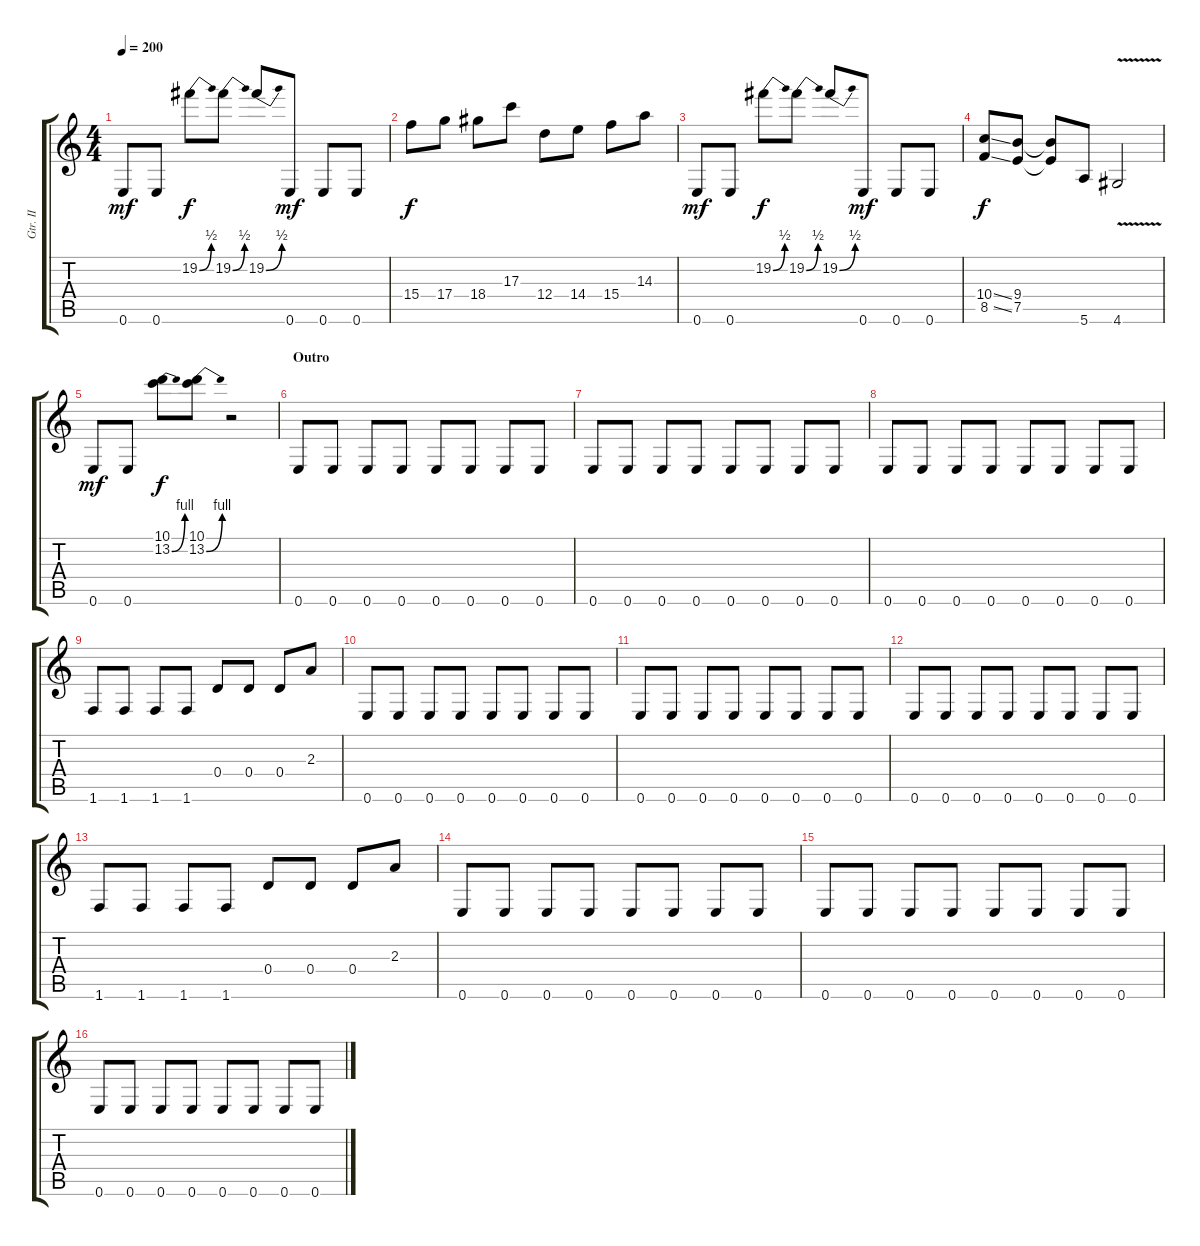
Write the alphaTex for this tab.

\track ("Gtr. II" "Gtr. II") {instrument distortionguitar}
\staff {score tabs}
\tuning (E4 B3 G3 D3 A2 E2) {hide}
\ts (4 4)
\tempo 200
\clef g2
\ks c
0.6.8{dy mf} 0.6.8 19.2{be (bend 0 0 60 2)}.8{dy f} 19.2{be (bend 0 0 60 2)}.8 19.2{be (bend 0 0 60 2)}.8 0.6.8{dy mf} 0.6.8 0.6.8 |
15.4.8{dy f} 17.4.8 18.4.8 17.3.8 12.4.8 14.4.8 15.4.8 14.3.8 |
0.6.8{dy mf} 0.6.8 19.2{be (bend 0 0 60 2)}.8{dy f} 19.2{be (bend 0 0 60 2)}.8 19.2{be (bend 0 0 60 2)}.8 0.6.8{dy mf} 0.6.8 0.6.8 |
(10.4{ss} 8.5{ss}).8{dy f} (9.4 7.5).8 (9.4{t} 7.5{t}).8 5.6.8 4.6{v}.2 |
0.6.8{dy mf} 0.6.8 (10.1 13.2{be (bend 0 0 60 4)}).8{dy f} (10.1 13.2{be (bend 0 0 60 4)}).8 r.2 |
\section ("" "Outro")
0.6.8 0.6.8 0.6.8 0.6.8 0.6.8 0.6.8 0.6.8 0.6.8 |
0.6.8 0.6.8 0.6.8 0.6.8 0.6.8 0.6.8 0.6.8 0.6.8 |
0.6.8 0.6.8 0.6.8 0.6.8 0.6.8 0.6.8 0.6.8 0.6.8 |
1.6.8 1.6.8 1.6.8 1.6.8 0.4.8 0.4.8 0.4.8 2.3.8 |
0.6.8 0.6.8 0.6.8 0.6.8 0.6.8 0.6.8 0.6.8 0.6.8 |
0.6.8 0.6.8 0.6.8 0.6.8 0.6.8 0.6.8 0.6.8 0.6.8 |
0.6.8 0.6.8 0.6.8 0.6.8 0.6.8 0.6.8 0.6.8 0.6.8 |
1.6.8 1.6.8 1.6.8 1.6.8 0.4.8 0.4.8 0.4.8 2.3.8 |
0.6.8 0.6.8 0.6.8 0.6.8 0.6.8 0.6.8 0.6.8 0.6.8 |
0.6.8 0.6.8 0.6.8 0.6.8 0.6.8 0.6.8 0.6.8 0.6.8 |
0.6.8 0.6.8 0.6.8 0.6.8 0.6.8 0.6.8 0.6.8 0.6.8
